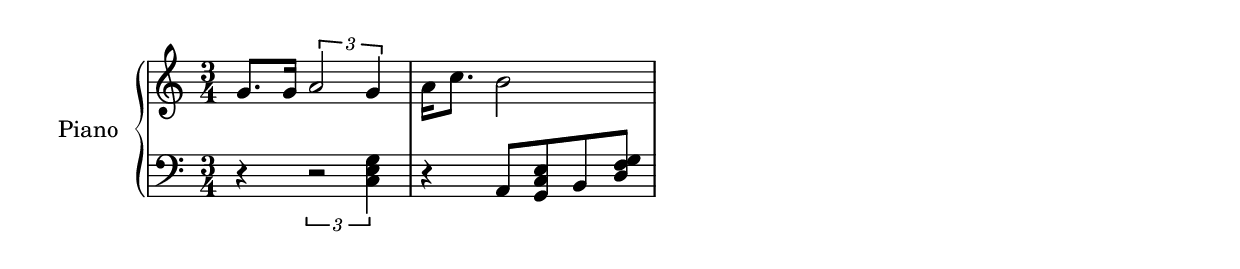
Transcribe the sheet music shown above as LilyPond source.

\version "2.18.2"

global = {
  \key c \major
  \time 3/4
}

right = \relative c'' {
  \global
  g8. g16 \times 2/3 {a2 g4}
  a16 c8.  b2
  
}

left = \relative c, {
  \global
  r4 \times 2/3 { r2 <c' e g>4 }
  r4 a8 <g c e>8 b8 <d f g>8
  

  
}

\score {
  \new PianoStaff \with {
    instrumentName = "Piano"
  } <<
    \new Staff = "right" \with {
      midiInstrument = "acoustic grand"
    } \right
    \new Staff = "left" \with {
      midiInstrument = "acoustic grand"
    } { \clef bass \left }
  >>
  \layout { }
  \midi {
    \tempo 4=100
  }
}
